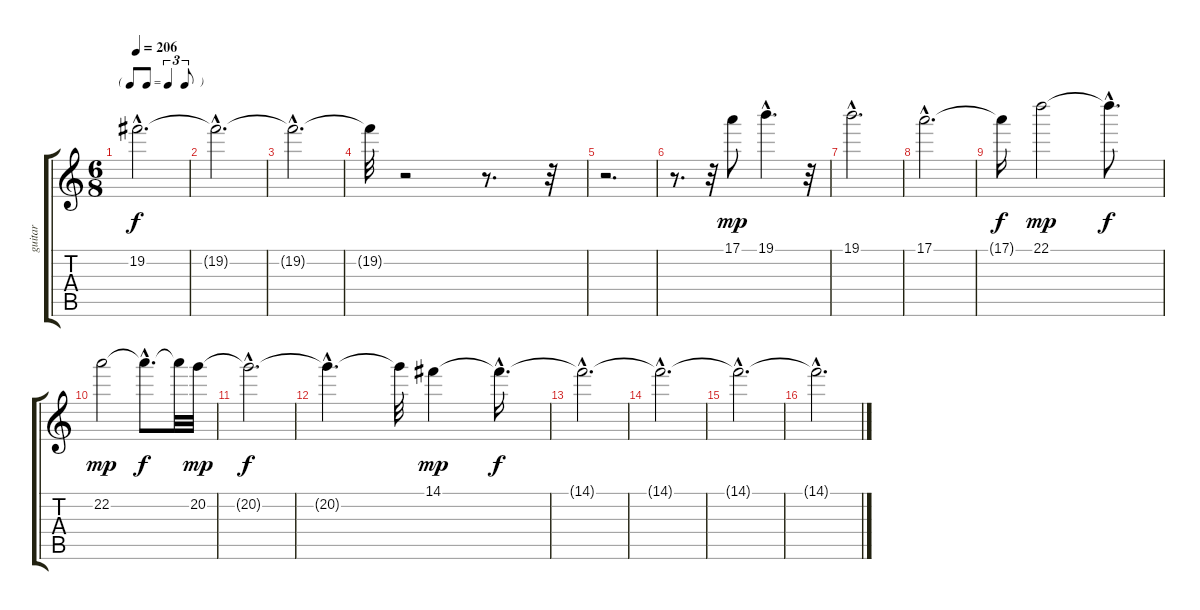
\track ("guitar" "guitar") {instrument distortionguitar}
\staff {score tabs}
\tuning (E4 B3 G3 D3 A2 E2) {hide}
\ts (6 8)
\tf triplet8th
\tempo 206
\clef g2
\ks c
19.2{hac t}.2{d dy f} |
19.2{hac t}.2{d} |
19.2{hac t}.2{d} |
19.2{t}.32 r.2 r.8{d} r.32 |
r.2{d} |
r.8{d} r.32 17.1.8{dy mp} 19.1{hac}.4{d} r.32 |
19.1{hac}.2{d} |
17.1{hac}.2{d} |
17.1{t}.16{dy f} 22.1.2{dy mp} 22.1{hac t}.8{d dy f} |
22.2.2{dy mp} 22.2{hac t}.8{d dy f} 22.2{t}.32 20.2.32{dy mp} |
20.2{hac t}.2{d dy f} |
20.2{hac t}.4{d} 20.2{t}.32 14.1.4{dy mp} 14.1{hac t}.16{d dy f} |
14.1{hac t}.2{d} |
14.1{hac t}.2{d} |
14.1{hac t}.2{d} |
14.1{hac t}.2{d}
